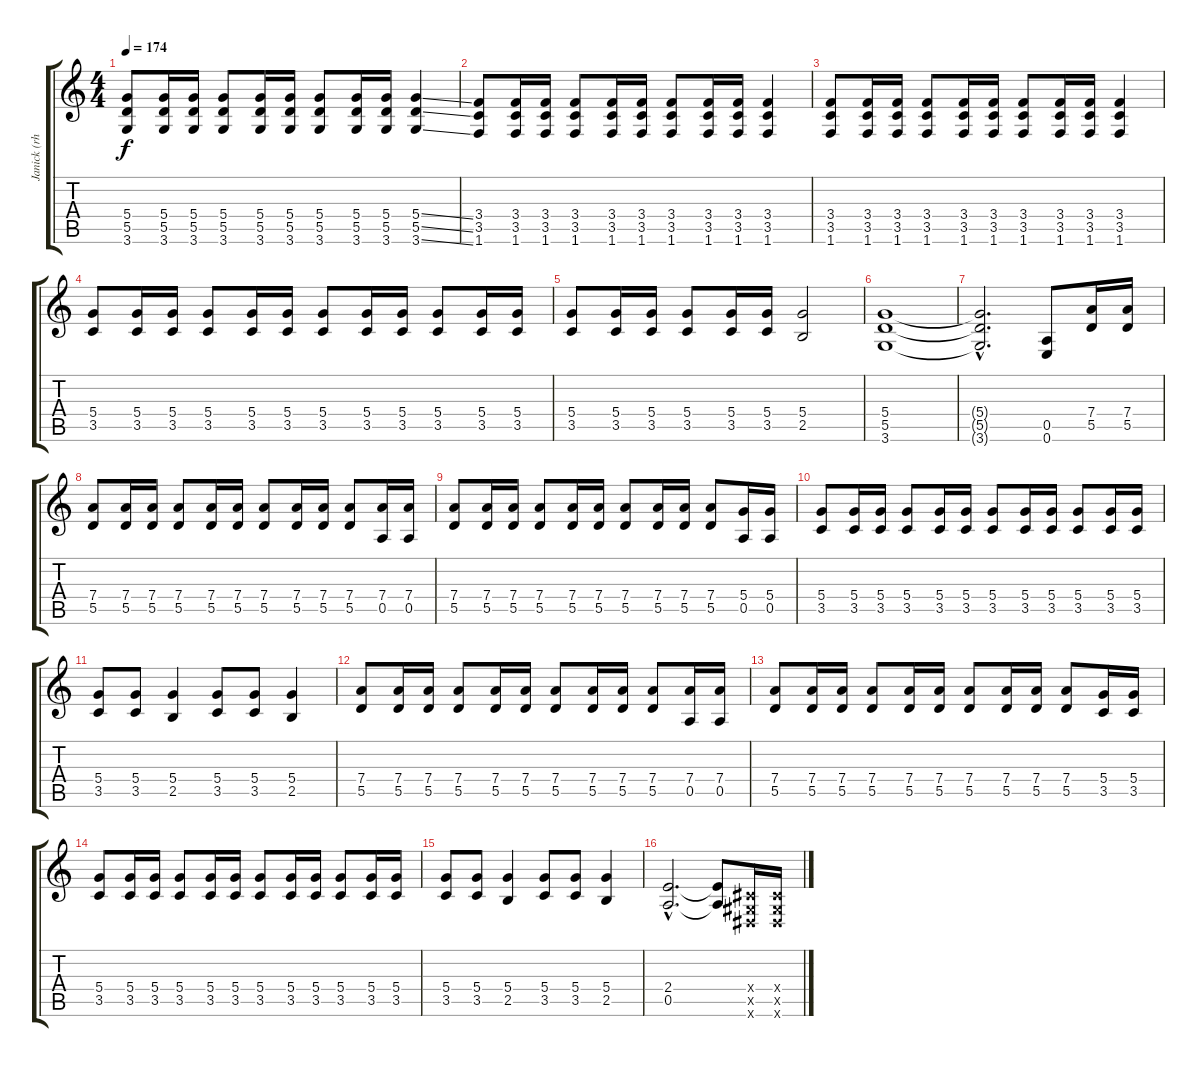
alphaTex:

\track ("Janick (rhy. guitar)" "Janick (rh") {instrument distortionguitar}
\staff {score tabs}
\tuning (E4 B3 G3 D3 A2 E2) {hide}
\ts (4 4)
\tempo 174
\clef g2
\ks c
(5.4 5.5 3.6).8{dy f} (5.4 5.5 3.6).16 (5.4 5.5 3.6).16 (5.4 5.5 3.6).8 (5.4 5.5 3.6).16 (5.4 5.5 3.6).16 (5.4 5.5 3.6).8 (5.4 5.5 3.6).16 (5.4 5.5 3.6).16 (5.4{ss} 5.5{ss} 3.6{ss}).4 |
(3.4 3.5 1.6).8 (3.4 3.5 1.6).16 (3.4 3.5 1.6).16 (3.4 3.5 1.6).8 (3.4 3.5 1.6).16 (3.4 3.5 1.6).16 (3.4 3.5 1.6).8 (3.4 3.5 1.6).16 (3.4 3.5 1.6).16 (3.4 3.5 1.6).4 |
(3.4 3.5 1.6).8 (3.4 3.5 1.6).16 (3.4 3.5 1.6).16 (3.4 3.5 1.6).8 (3.4 3.5 1.6).16 (3.4 3.5 1.6).16 (3.4 3.5 1.6).8 (3.4 3.5 1.6).16 (3.4 3.5 1.6).16 (3.4 3.5 1.6).4 |
(5.4 3.5).8 (5.4 3.5).16 (5.4 3.5).16 (5.4 3.5).8 (5.4 3.5).16 (5.4 3.5).16 (5.4 3.5).8 (5.4 3.5).16 (5.4 3.5).16 (5.4 3.5).8 (5.4 3.5).16 (5.4 3.5).16 |
(5.4 3.5).8 (5.4 3.5).16 (5.4 3.5).16 (5.4 3.5).8 (5.4 3.5).16 (5.4 3.5).16 (5.4 2.5).2 |
(5.4 5.5 3.6).1 |
(5.4{hac t} 5.5{hac t} 3.6{hac t}).2{d} (0.5 0.6).8 (7.4 5.5).16 (7.4 5.5).16 |
(7.4 5.5).8 (7.4 5.5).16 (7.4 5.5).16 (7.4 5.5).8 (7.4 5.5).16 (7.4 5.5).16 (7.4 5.5).8 (7.4 5.5).16 (7.4 5.5).16 (7.4 5.5).8 (7.4 0.5).16 (7.4 0.5).16 |
(7.4 5.5).8 (7.4 5.5).16 (7.4 5.5).16 (7.4 5.5).8 (7.4 5.5).16 (7.4 5.5).16 (7.4 5.5).8 (7.4 5.5).16 (7.4 5.5).16 (7.4 5.5).8 (5.4 0.5).16 (5.4 0.5).16 |
(5.4 3.5).8 (5.4 3.5).16 (5.4 3.5).16 (5.4 3.5).8 (5.4 3.5).16 (5.4 3.5).16 (5.4 3.5).8 (5.4 3.5).16 (5.4 3.5).16 (5.4 3.5).8 (5.4 3.5).16 (5.4 3.5).16 |
(5.4 3.5).8 (5.4 3.5).8 (5.4 2.5).4 (5.4 3.5).8 (5.4 3.5).8 (5.4 2.5).4 |
(7.4 5.5).8 (7.4 5.5).16 (7.4 5.5).16 (7.4 5.5).8 (7.4 5.5).16 (7.4 5.5).16 (7.4 5.5).8 (7.4 5.5).16 (7.4 5.5).16 (7.4 5.5).8 (7.4 0.5).16 (7.4 0.5).16 |
(7.4 5.5).8 (7.4 5.5).16 (7.4 5.5).16 (7.4 5.5).8 (7.4 5.5).16 (7.4 5.5).16 (7.4 5.5).8 (7.4 5.5).16 (7.4 5.5).16 (7.4 5.5).8 (5.4 3.5).16 (5.4 3.5).16 |
(5.4 3.5).8 (5.4 3.5).16 (5.4 3.5).16 (5.4 3.5).8 (5.4 3.5).16 (5.4 3.5).16 (5.4 3.5).8 (5.4 3.5).16 (5.4 3.5).16 (5.4 3.5).8 (5.4 3.5).16 (5.4 3.5).16 |
(5.4 3.5).8 (5.4 3.5).8 (5.4 2.5).4 (5.4 3.5).8 (5.4 3.5).8 (5.4 2.5).4 |
(2.4{hac} 0.5{hac}).2{d} (2.4{t} 0.5{t}).8 (-1.4{x} -1.5{x} -1.6{x}).16 (-1.4{x} -1.5{x} -1.6{x}).16
